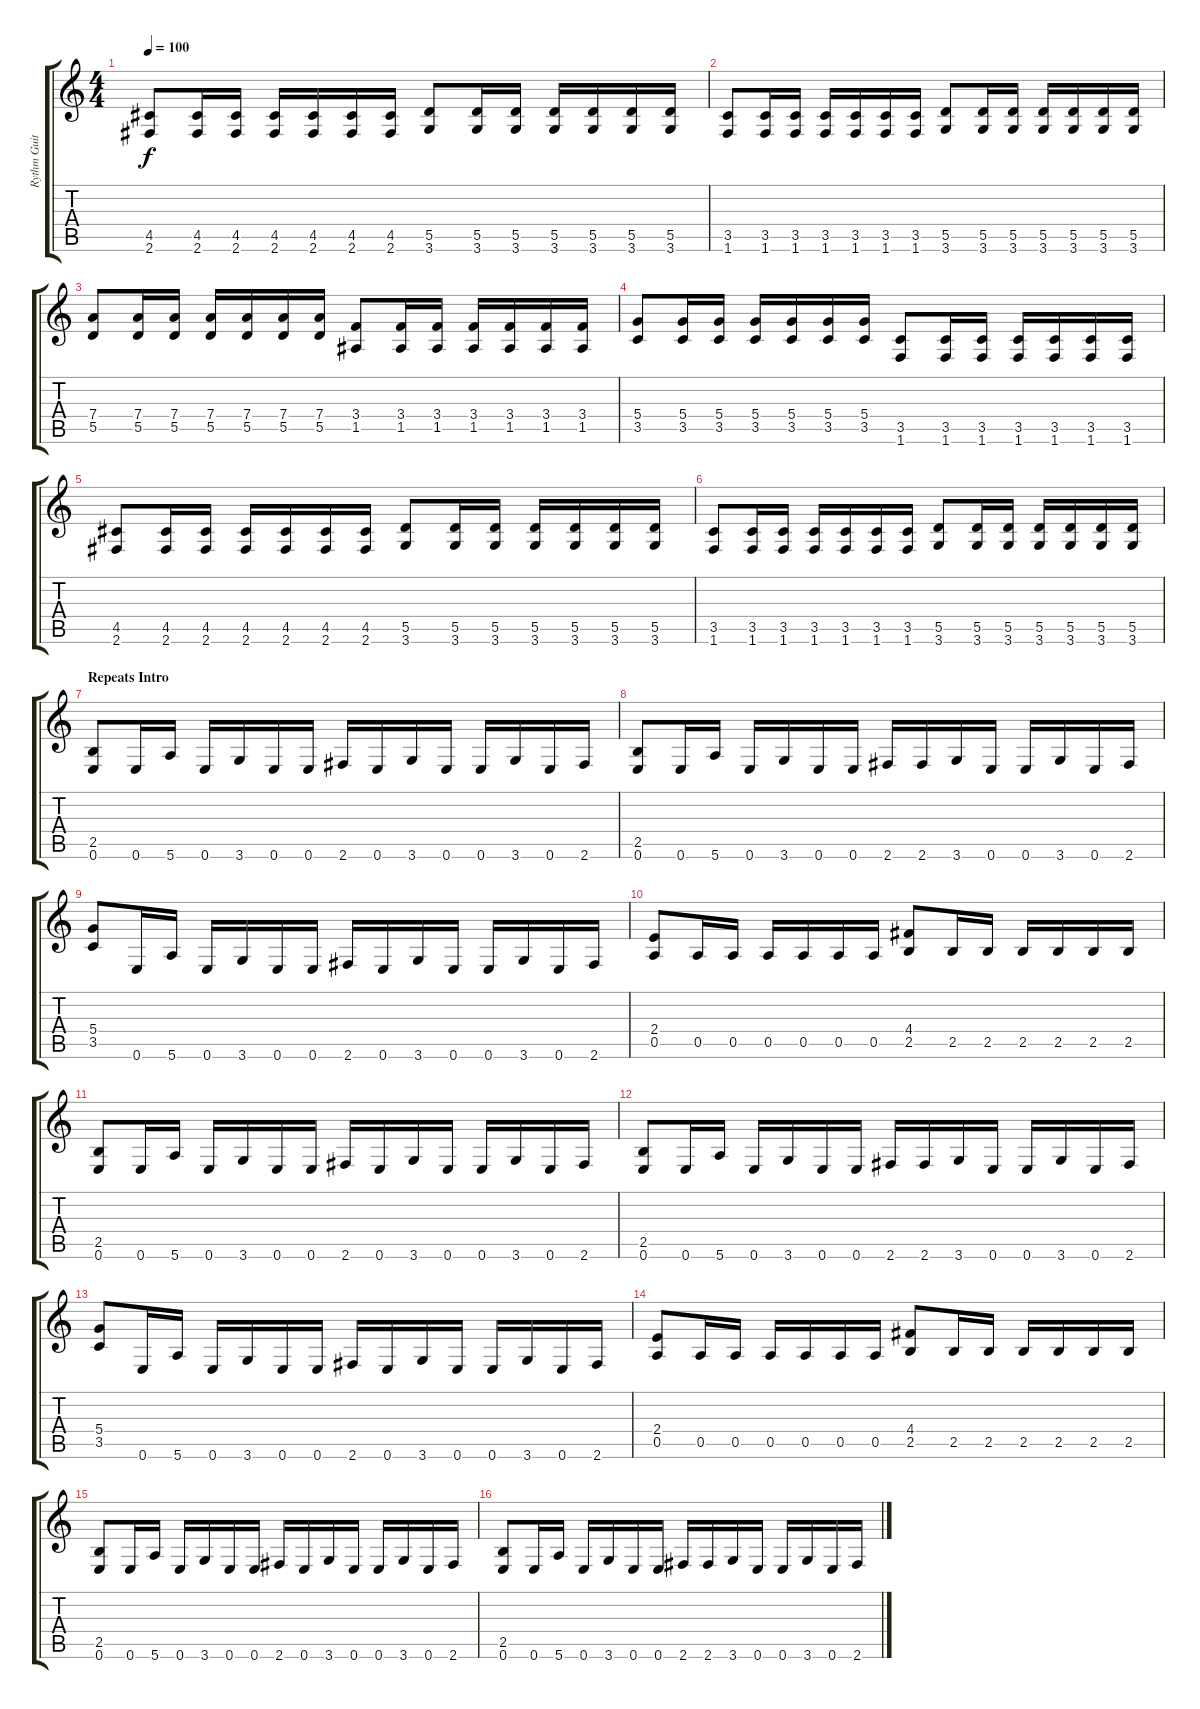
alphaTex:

\track ("Rythm Guitar 2" "Rythm Guit") {instrument distortionguitar}
\staff {score tabs}
\tuning (E4 B3 G3 D3 A2 E2) {hide}
\ts (4 4)
\tempo 100
\clef g2
\ks c
(4.5 2.6).8{dy f} (4.5 2.6).16 (4.5 2.6).16 (4.5 2.6).16 (4.5 2.6).16 (4.5 2.6).16 (4.5 2.6).16 (5.5 3.6).8 (5.5 3.6).16 (5.5 3.6).16 (5.5 3.6).16 (5.5 3.6).16 (5.5 3.6).16 (5.5 3.6).16 |
(3.5 1.6).8 (3.5 1.6).16 (3.5 1.6).16 (3.5 1.6).16 (3.5 1.6).16 (3.5 1.6).16 (3.5 1.6).16 (5.5 3.6).8 (5.5 3.6).16 (5.5 3.6).16 (5.5 3.6).16 (5.5 3.6).16 (5.5 3.6).16 (5.5 3.6).16 |
(7.4 5.5).8 (7.4 5.5).16 (7.4 5.5).16 (7.4 5.5).16 (7.4 5.5).16 (7.4 5.5).16 (7.4 5.5).16 (3.4 1.5).8 (3.4 1.5).16 (3.4 1.5).16 (3.4 1.5).16 (3.4 1.5).16 (3.4 1.5).16 (3.4 1.5).16 |
(5.4 3.5).8 (5.4 3.5).16 (5.4 3.5).16 (5.4 3.5).16 (5.4 3.5).16 (5.4 3.5).16 (5.4 3.5).16 (3.5 1.6).8 (3.5 1.6).16 (3.5 1.6).16 (3.5 1.6).16 (3.5 1.6).16 (3.5 1.6).16 (3.5 1.6).16 |
(4.5 2.6).8 (4.5 2.6).16 (4.5 2.6).16 (4.5 2.6).16 (4.5 2.6).16 (4.5 2.6).16 (4.5 2.6).16 (5.5 3.6).8 (5.5 3.6).16 (5.5 3.6).16 (5.5 3.6).16 (5.5 3.6).16 (5.5 3.6).16 (5.5 3.6).16 |
(3.5 1.6).8 (3.5 1.6).16 (3.5 1.6).16 (3.5 1.6).16 (3.5 1.6).16 (3.5 1.6).16 (3.5 1.6).16 (5.5 3.6).8 (5.5 3.6).16 (5.5 3.6).16 (5.5 3.6).16 (5.5 3.6).16 (5.5 3.6).16 (5.5 3.6).16 |
\section ("" "Repeats Intro")
(2.5 0.6).8 0.6.16 5.6.16 0.6.16 3.6.16 0.6.16 0.6.16 2.6.16 0.6.16 3.6.16 0.6.16 0.6.16 3.6.16 0.6.16 2.6.16 |
(2.5 0.6).8 0.6.16 5.6.16 0.6.16 3.6.16 0.6.16 0.6.16 2.6.16 2.6.16 3.6.16 0.6.16 0.6.16 3.6.16 0.6.16 2.6.16 |
(5.4 3.5).8 0.6.16 5.6.16 0.6.16 3.6.16 0.6.16 0.6.16 2.6.16 0.6.16 3.6.16 0.6.16 0.6.16 3.6.16 0.6.16 2.6.16 |
(2.4 0.5).8 0.5.16 0.5.16 0.5.16 0.5.16 0.5.16 0.5.16 (4.4 2.5).8 2.5.16 2.5.16 2.5.16 2.5.16 2.5.16 2.5.16 |
(2.5 0.6).8 0.6.16 5.6.16 0.6.16 3.6.16 0.6.16 0.6.16 2.6.16 0.6.16 3.6.16 0.6.16 0.6.16 3.6.16 0.6.16 2.6.16 |
(2.5 0.6).8 0.6.16 5.6.16 0.6.16 3.6.16 0.6.16 0.6.16 2.6.16 2.6.16 3.6.16 0.6.16 0.6.16 3.6.16 0.6.16 2.6.16 |
(5.4 3.5).8 0.6.16 5.6.16 0.6.16 3.6.16 0.6.16 0.6.16 2.6.16 0.6.16 3.6.16 0.6.16 0.6.16 3.6.16 0.6.16 2.6.16 |
(2.4 0.5).8 0.5.16 0.5.16 0.5.16 0.5.16 0.5.16 0.5.16 (4.4 2.5).8 2.5.16 2.5.16 2.5.16 2.5.16 2.5.16 2.5.16 |
(2.5 0.6).8 0.6.16 5.6.16 0.6.16 3.6.16 0.6.16 0.6.16 2.6.16 0.6.16 3.6.16 0.6.16 0.6.16 3.6.16 0.6.16 2.6.16 |
(2.5 0.6).8 0.6.16 5.6.16 0.6.16 3.6.16 0.6.16 0.6.16 2.6.16 2.6.16 3.6.16 0.6.16 0.6.16 3.6.16 0.6.16 2.6.16
